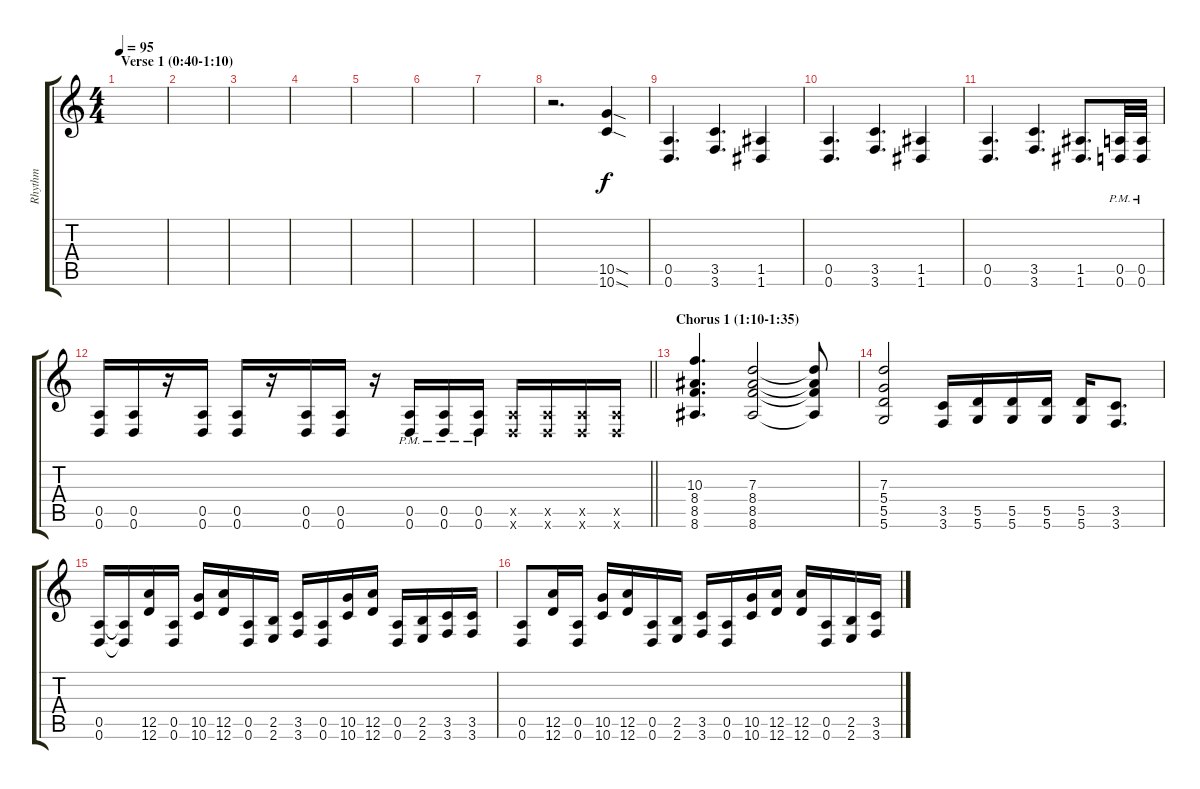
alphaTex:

\track ("Rhythm" "Rhythm") {instrument distortionguitar}
\staff {score tabs}
\tuning (E4 B3 G3 D3 A2 D2) {hide}
\ts (4 4)
\section ("" "Verse 1 (0:40-1:10)")
\tempo 95
\clef g2
\ks c
|
|
|
|
|
|
|
r.2{d} (10.5{sod} 10.6{sod}).4 |
(0.5 0.6).4{d} (3.5 3.6).4{d} (1.5 1.6).4 |
(0.5 0.6).4{d} (3.5 3.6).4{d} (1.5 1.6).4 |
(0.5 0.6).4{d} (3.5 3.6).4{d} (1.5 1.6).8{d} (0.5{pm} 0.6{pm}).32 (0.5{pm} 0.6{pm}).32 |
\barLineRight lightlight
(0.5 0.6).16 (0.5 0.6).16 r.16 (0.5 0.6).16 (0.5 0.6).16 r.16 (0.5 0.6).16 (0.5 0.6).16 r.16 (0.5{pm} 0.6{pm}).16 (0.5{pm} 0.6{pm}).16 (0.5{pm} 0.6{pm}).16 (0.5{x} 0.6{x}).16 (0.5{x} 0.6{x}).16 (0.5{x} 0.6{x}).16 (0.5{x} 0.6{x}).16 |
\section ("" "Chorus 1 (1:10-1:35)")
(10.3 8.4 8.5 8.6).4{d} (7.3 8.4 8.5 8.6).2 (7.3{t} 8.4{t} 8.5{t} 8.6{t}).8 |
(7.3 5.4 5.5 5.6).2 (3.5 3.6).16 (5.5 5.6).16 (5.5 5.6).16 (5.5 5.6).16 (5.5 5.6).16 (3.5 3.6).8{d} |
(0.5 0.6).16 (0.5{t} 0.6{t}).16 (12.5 12.6).16 (0.5 0.6).16 (10.5 10.6).16 (12.5 12.6).16 (0.5 0.6).16 (2.5 2.6).16 (3.5 3.6).16 (0.5 0.6).16 (10.5 10.6).16 (12.5 12.6).16 (0.5 0.6).16 (2.5 2.6).16 (3.5 3.6).16 (3.5 3.6).16 |
(0.5 0.6).8 (12.5 12.6).16 (0.5 0.6).16 (10.5 10.6).16 (12.5 12.6).16 (0.5 0.6).16 (2.5 2.6).16 (3.5 3.6).16 (0.5 0.6).16 (10.5 10.6).16 (12.5 12.6).16 (12.5 12.6).16 (0.5 0.6).16 (2.5 2.6).16 (3.5 3.6).16
